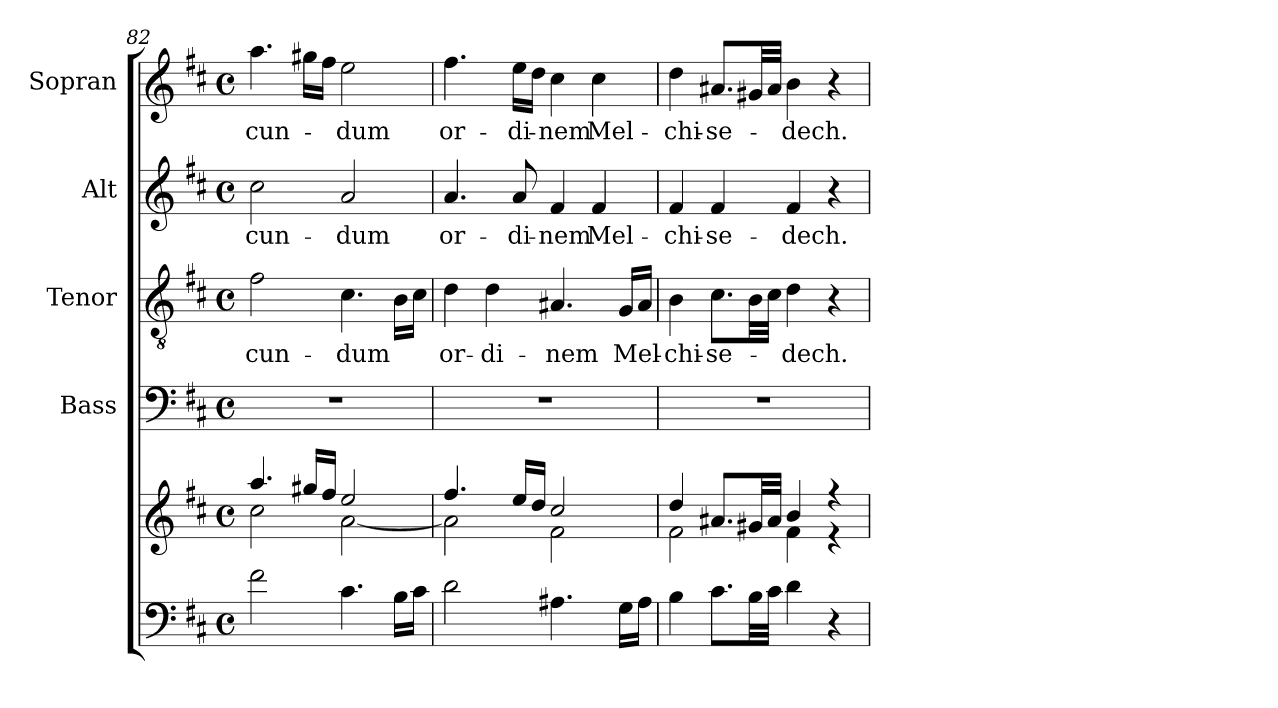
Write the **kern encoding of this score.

**kern	**kern	**kern	**kern	**text	**kern	**text	**kern	**text
*part5	*part5	*part4	*part3	*part3	*part2	*part2	*part1	*part1
*staff6	*staff5	*staff4	*staff3	*staff3	*staff2	*staff2	*staff1	*staff1
*	*	*I"Bass	*I"Tenor	*	*I"Alt	*	*I"Sopran	*
*	*	*I'B.	*I'T.	*	*I'A.	*	*I'S.	*
*clefF4	*clefG2	*clefF4	*clefGv2	*	*clefG2	*	*clefG2	*
*k[f#c#]	*k[f#c#]	*k[f#c#]	*k[f#c#]	*	*k[f#c#]	*	*k[f#c#]	*
*D:	*D:	*D:	*D:	*	*D:	*	*D:	*
*M4/4	*M4/4	*M4/4	*M4/4	*	*M4/4	*	*M4/4	*
*met(c)	*met(c)	*met(c)	*met(c)	*	*met(c)	*	*met(c)	*
=82	=82	=82	=82	=82	=82	=82	=82	=82
*	*^	*	*	*	*	*	*	*
!	!	!	!	!	!LO:LY:b	!	!LO:LY:b	!	!LO:LY:b
2f#\	4.aa/	2cc#\	1r	2f#\	-cun-	2cc#\	-cun-	4.aa\	-cun-
.	16gg#X/LL	.	.	.	.	.	.	16gg#X\LL	.
.	16ff#/JJ	.	.	.	.	.	.	16ff#\JJ	.
!	!	!	!	!	!LO:LY:b	!	!LO:LY:b	!	!LO:LY:b
4.c#\	2ee/	[<2a\	.	4.c#\	-dum	2a/	-dum	2ee\	-dum
16B\LL	.	.	.	16B\LL	.	.	.	.	.
16c#\JJ	.	.	.	16c#\JJ	.	.	.	.	.
!!LO:PB:g=z
=83	=83	=83	=83	=83	=83	=83	=83	=83	=83
!	!	!	!	!	!LO:LY:b	!	!LO:LY:b	!	!LO:LY:b
2d\	4.ff#/	2a\]	1r	4d\	or-	4.a/	or-	4.ff#\	or-
!	!	!	!	!	!LO:LY:b	!	!	!	!
.	.	.	.	4d\	-di-	.	.	.	.
!	!	!	!	!	!	!	!LO:LY:b	!	!LO:LY:b
.	16ee/LL	.	.	.	.	8a/	-di-	16ee\LL	-di-
.	16dd/JJ	.	.	.	.	.	.	16dd\JJ	.
!	!	!	!	!	!LO:LY:b	!	!LO:LY:b	!	!LO:LY:b
4.A#X\	2cc#/	2f#\	.	4.A#X/	-nem	4f#/	-nem	4cc#\	-nem
!	!	!	!	!	!	!	!LO:LY:b	!	!LO:LY:b
.	.	.	.	.	.	4f#/	Mel-	4cc#\	Mel-
!	!	!	!	!	!LO:LY:b	!	!	!	!
16G\LL	.	.	.	16G/LL	Mel-	.	.	.	.
16A#\JJ	.	.	.	16A#/JJ	.	.	.	.	.
=84	=84	=84	=84	=84	=84	=84	=84	=84	=84
!	!	!	!	!	!LO:LY:b	!	!LO:LY:b	!	!LO:LY:b
4B\	4dd/	2f#\	1r	4B\	-chi-	4f#/	-chi-	4dd\	-chi-
!	!	!	!	!	!LO:LY:b	!	!LO:LY:b	!	!LO:LY:b
8.c#\L	8.a#X/L	.	.	8.c#\L	-se-	4f#/	-se-	8.a#X/L	-se-
32B\LL	32g#X/LL	.	.	32B\LL	.	.	.	32g#X/LL	.
32c#\JJJ	32a#/JJJ	.	.	32c#\JJJ	.	.	.	32a#/JJJ	.
!	!	!	!	!	!LO:LY:b	!	!LO:LY:b	!	!LO:LY:b
4d\	4b/	4f#\	.	4d\	-dech.	4f#/	-dech.	4b\	-dech.
4r	4r	4r	.	4r	.	4r	.	4r	.
*	*v	*v	*	*	*	*	*	*	*
=	=	=	=	=	=	=	=	=
*-	*-	*-	*-	*-	*-	*-	*-	*-
